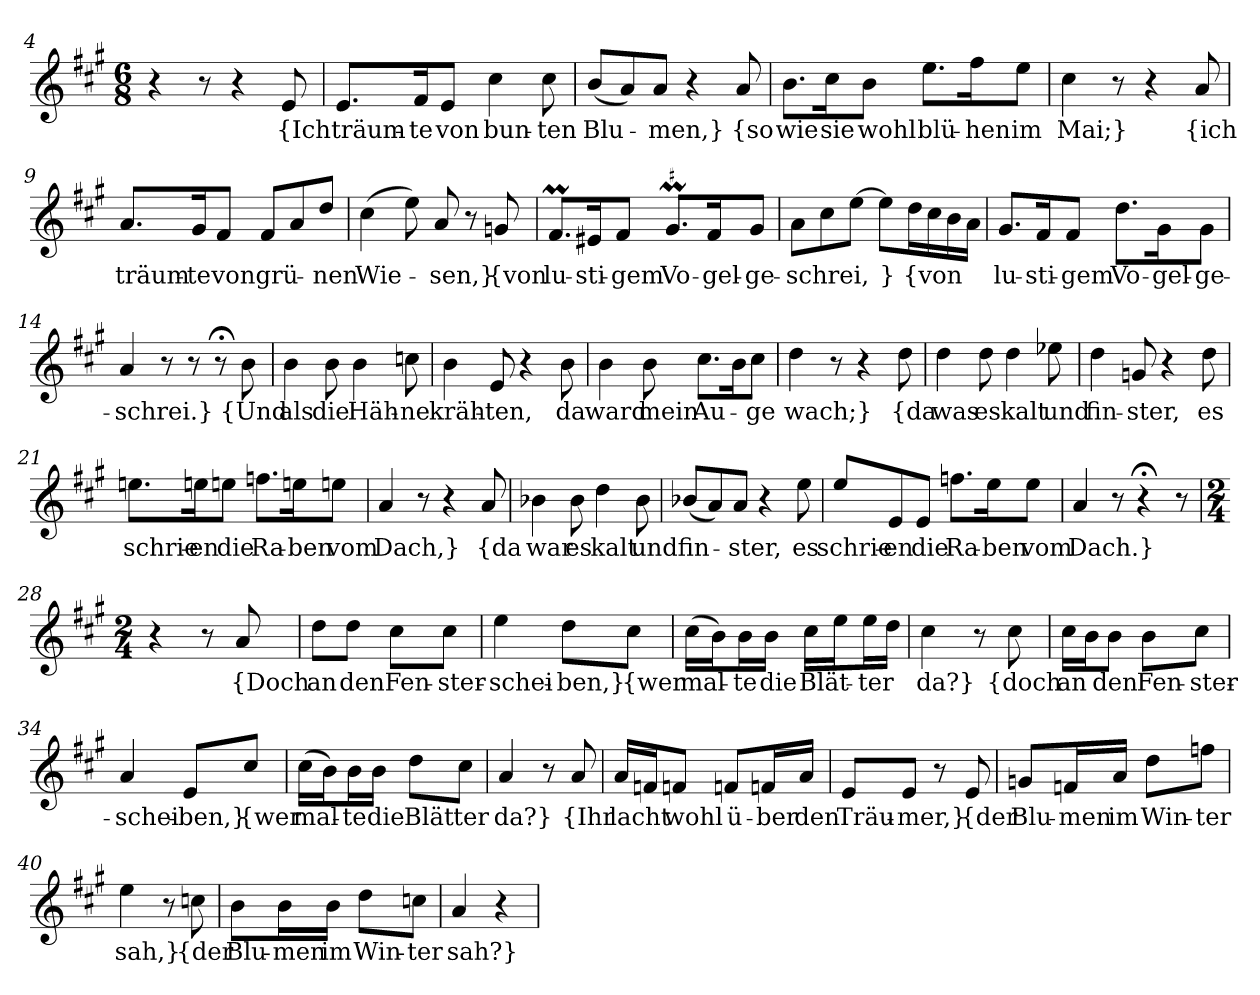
**kern	**text
*part1	*part1
*staff1	*staff1
*clefG2	*
*k[f#c#g#]	*
*M6/8	*
=4	=4
4r	.
8r	.
4r	.
8e	{Ich
=5	=5
8.e/L	träum-
16f#/K	-te
8e/J	von
4cc#	bun-
8cc#	-ten
=6	=6
(8b/L	Blu-
8a/)	.
8a/J	-men,}
4r	.
8a	{so
=7	=7
8.b\L	wie
16cc#\K	sie
8b\J	wohl
8.ee\L	blü-
16ff#\K	-hen
8ee\J	im
=8	=8
4cc#	Mai;}
8r	.
4r	.
8a	{ich
=9	=9
8.a/L	träum-
16g#/K	-te
8f#/J	von
8f#/L	grü-
8a/	.
8dd/J	-nen
=10	=10
(4cc#	Wie-
8ee)	.
8a	-sen,}
8r	.
8gn	{von
=11	=11
8.f#M/L	lu-
16e#X/K	-sti-
8f#/J	-gem
!LO:MOR:acc=#	!
8.g#M/L	Vo-
16f#/K	-gel-
8g#/J	-ge-
=12	=12
8a\L	-schrei,
8cc#\	.
[8ee\J	.
8ee\L]	}
16dd\L	{von
16cc#\	.
16b\	.
16a\JJ	.
=13	=13
8.g#/L	lu-
16f#/K	-sti-
8f#/J	-gem
8.dd\L	Vo-
16g#\K	-gel-
8g#\J	-ge-
=14	=14
4a	-schrei.}
8r	.
8r	.
8r;<	.
8b	{Und
=15	=15
4b	als
8b	die
4b	Häh-
8ccn	-ne
=16	=16
4b	kräh-
8e	-ten,
4r	.
8b	da
=17	=17
4b	ward
8b	mein
8.cc#\L	Au-
16b\K	.
8cc#\J	-ge
=18	=18
4dd	wach;}
8r	.
4r	.
8dd	{da
=19	=19
4dd	was
8dd	es
4dd	kalt
8ee-X	und
=20	=20
4dd	fin-
8gn	-ster,
4r	.
8dd	es
=21	=21
8.een\L	schrie-
16een\K	-en
8een\J	die
8.ffn\L	Ra-
16een\K	-ben
8een\J	vom
=22	=22
4a	Dach,}
8r	.
4r	.
8a	{da
=23	=23
4b-X	war
8b-	es
4dd	kalt
8b-	und
=24	=24
(8b-X/L	fin-
8a/)	.
8a/J	-ster,
4r	.
8ee	es
=25	=25
8ee/L	schrie-
8e/	-en
8e/J	die
8.ffn\L	Ra-
16ee\K	-ben
8ee\J	vom
=26	=26
4a	Dach.}
8r	.
4r;<	.
8r	.
=28	=28
*M2/4	*
4r	.
8r	.
8a	{Doch
=29	=29
8dd\L	an
8dd\J	den
8cc#\L	Fen-
8cc#\J	-ster-
=30	=30
4ee	-schei-
8dd\L	-ben,}
8cc#\J	{wer
=31	=31
(16cc#\LL	mal-
16b\J)	.
16b\L	-te
16b\JJ	die
16cc#\LL	Blät-
16ee\J	.
16ee\L	-ter
16dd\JJ	.
=32	=32
4cc#	da?}
8r	.
8cc#	{doch
=33	=33
16cc#\LL	an
16b\J	.
8b\J	den
8b\L	Fen-
8cc#\J	-ster-
=34	=34
4a	-schei-
8e/L	-ben,}
8cc#/J	{wer
=35	=35
(16cc#\LL	mal-
16b\J)	.
16b\L	-te
16b\JJ	die
8dd\L	Blät
8cc#\J	-ter
=36	=36
4a	da?}
8r	.
8a	{Ihr
=37	=37
16a/LL	lacht
16fn/J	.
8fn/J	wohl
8fn/L	ü-
16fn/L	-ber
16a/JJ	den
=38	=38
8e/L	Träu-
8e/J	-mer,}
8r	.
8e	{der
=39	=39
8gn/L	Blu-
16fn/L	-men
16a/JJ	im
8dd\L	Win-
8ffn\J	-ter
=40	=40
4ee	sah,}
8r	.
8ccn	{der
=41	=41
8b\L	Blu-
16b\L	-men
16b\JJ	im
8dd\L	Win-
8ccn\J	-ter
=42	=42
4a	sah?}
4r	.
=	=
*-	*-
